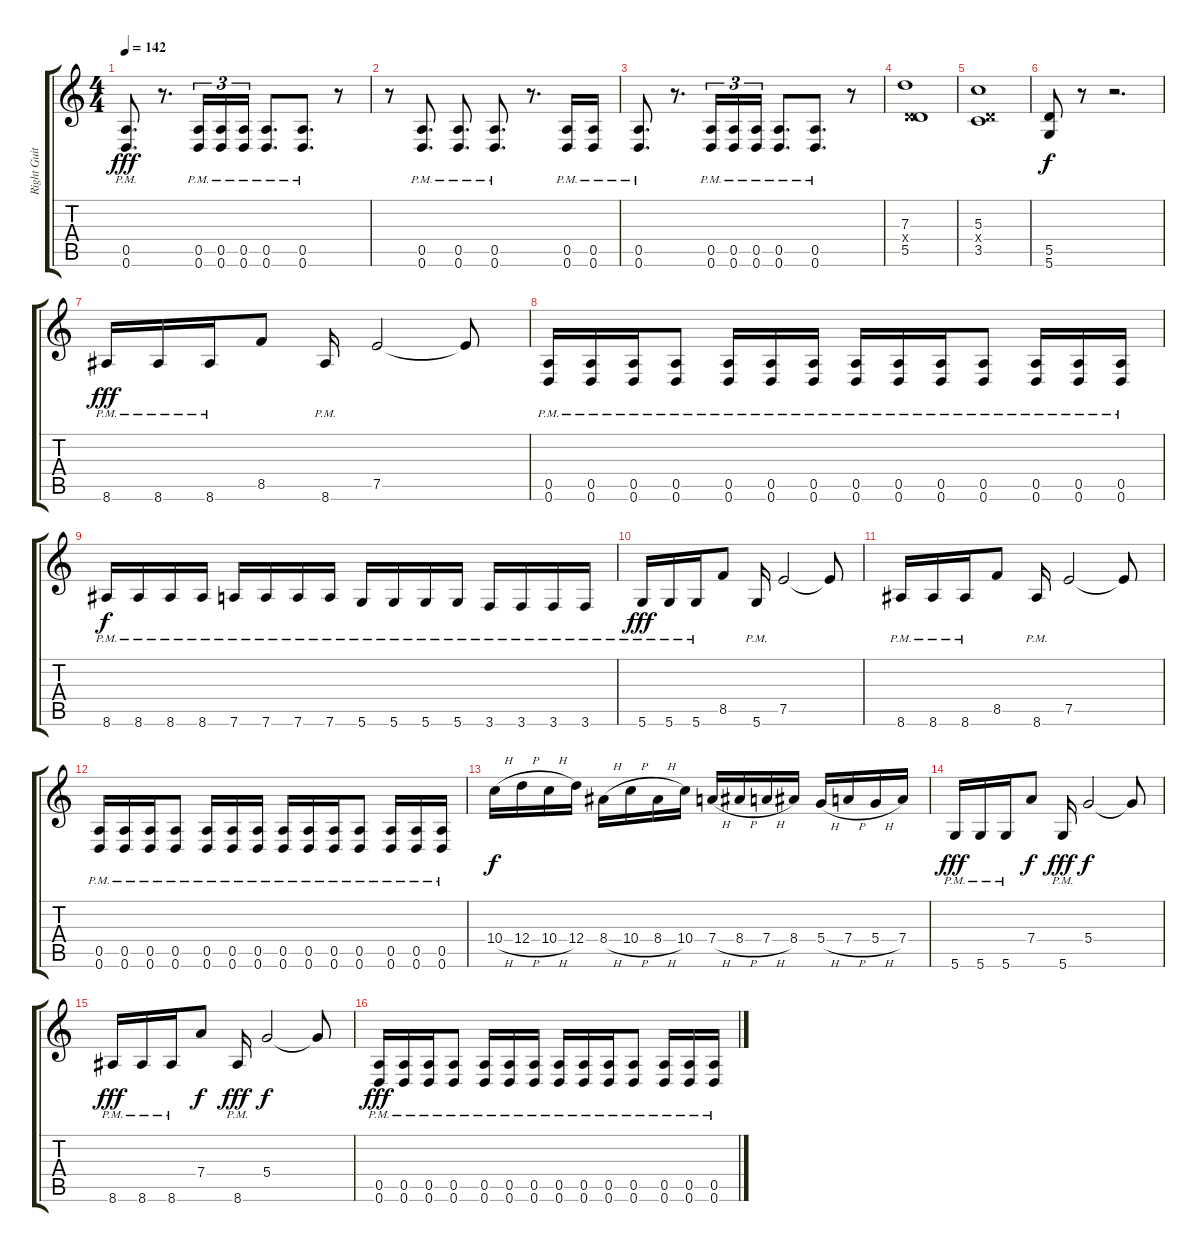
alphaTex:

\track ("Right Guitar" "Right Guit") {instrument distortionguitar}
\staff {score tabs}
\tuning (E4 B3 G3 D3 A2 D2) {hide}
\ts (4 4)
\tempo 142
\clef g2
\ks c
(0.5{pm} 0.6{pm}).8{d dy fff} r.8{d} (0.5{pm} 0.6{pm}).16{tu (3 2)} (0.5{pm} 0.6{pm}).16{tu (3 2)} (0.5{pm} 0.6{pm}).16{tu (3 2)} (0.5{pm} 0.6{pm}).8{d} (0.5{pm} 0.6{pm}).8{d} r.8 |
r.8 (0.5{pm} 0.6{pm}).8{d} (0.5{pm} 0.6{pm}).8{d} (0.5{pm} 0.6{pm}).8{d} r.8{d} (0.5{pm} 0.6{pm}).16 (0.5{pm} 0.6{pm}).16 |
(0.5{pm} 0.6{pm}).8{d} r.8{d} (0.5{pm} 0.6{pm}).16{tu (3 2)} (0.5{pm} 0.6{pm}).16{tu (3 2)} (0.5{pm} 0.6{pm}).16{tu (3 2)} (0.5{pm} 0.6{pm}).8{d} (0.5{pm} 0.6{pm}).8{d} r.8 |
(7.3 0.4{x} 5.5).1 |
(5.3 0.4{x} 3.5).1 |
(5.5 5.6).8{dy f} r.8 r.2{d} |
8.6{pm}.16{dy fff} 8.6{pm}.16 8.6{pm}.16 8.5.8 8.6{pm}.16 7.5.2 7.5{t}.8 |
(0.5{pm} 0.6{pm}).16 (0.5{pm} 0.6{pm}).16 (0.5{pm} 0.6{pm}).16 (0.5{pm} 0.6{pm}).8 (0.5{pm} 0.6{pm}).16 (0.5{pm} 0.6{pm}).16 (0.5{pm} 0.6{pm}).16 (0.5{pm} 0.6{pm}).16 (0.5{pm} 0.6{pm}).16 (0.5{pm} 0.6{pm}).16 (0.5{pm} 0.6{pm}).8 (0.5{pm} 0.6{pm}).16 (0.5{pm} 0.6{pm}).16 (0.5{pm} 0.6{pm}).16 |
8.6{pm}.16{dy f} 8.6{pm}.16 8.6{pm}.16 8.6{pm}.16 7.6{pm}.16 7.6{pm}.16 7.6{pm}.16 7.6{pm}.16 5.6{pm}.16 5.6{pm}.16 5.6{pm}.16 5.6{pm}.16 3.6{pm}.16 3.6{pm}.16 3.6{pm}.16 3.6{pm}.16 |
5.6{pm}.16{dy fff} 5.6{pm}.16 5.6{pm}.16 8.5.8 5.6{pm}.16 7.5.2 7.5{t}.8 |
8.6{pm}.16 8.6{pm}.16 8.6{pm}.16 8.5.8 8.6{pm}.16 7.5.2 7.5{t}.8 |
(0.5{pm} 0.6{pm}).16 (0.5{pm} 0.6{pm}).16 (0.5{pm} 0.6{pm}).16 (0.5{pm} 0.6{pm}).8 (0.5{pm} 0.6{pm}).16 (0.5{pm} 0.6{pm}).16 (0.5{pm} 0.6{pm}).16 (0.5{pm} 0.6{pm}).16 (0.5{pm} 0.6{pm}).16 (0.5{pm} 0.6{pm}).16 (0.5{pm} 0.6{pm}).8 (0.5{pm} 0.6{pm}).16 (0.5{pm} 0.6{pm}).16 (0.5{pm} 0.6{pm}).16 |
10.4{h}.16{dy f} 12.4{h}.16 10.4{h}.16 12.4.16 8.4{h}.16 10.4{h}.16 8.4{h}.16 10.4.16 7.4{h}.16 8.4{h}.16 7.4{h}.16 8.4.16 5.4{h}.16 7.4{h}.16 5.4{h}.16 7.4.16 |
5.6{pm}.16{dy fff} 5.6{pm}.16 5.6{pm}.16 7.4.8{dy f} 5.6{pm}.16{dy fff} 5.4.2{dy f} 5.4{t}.8 |
8.6{pm}.16{dy fff} 8.6{pm}.16 8.6{pm}.16 7.4.8{dy f} 8.6{pm}.16{dy fff} 5.4.2{dy f} 5.4{t}.8 |
(0.5{pm} 0.6{pm}).16{dy fff} (0.5{pm} 0.6{pm}).16 (0.5{pm} 0.6{pm}).16 (0.5{pm} 0.6{pm}).8 (0.5{pm} 0.6{pm}).16 (0.5{pm} 0.6{pm}).16 (0.5{pm} 0.6{pm}).16 (0.5{pm} 0.6{pm}).16 (0.5{pm} 0.6{pm}).16 (0.5{pm} 0.6{pm}).16 (0.5{pm} 0.6{pm}).8 (0.5{pm} 0.6{pm}).16 (0.5{pm} 0.6{pm}).16 (0.5{pm} 0.6{pm}).16
